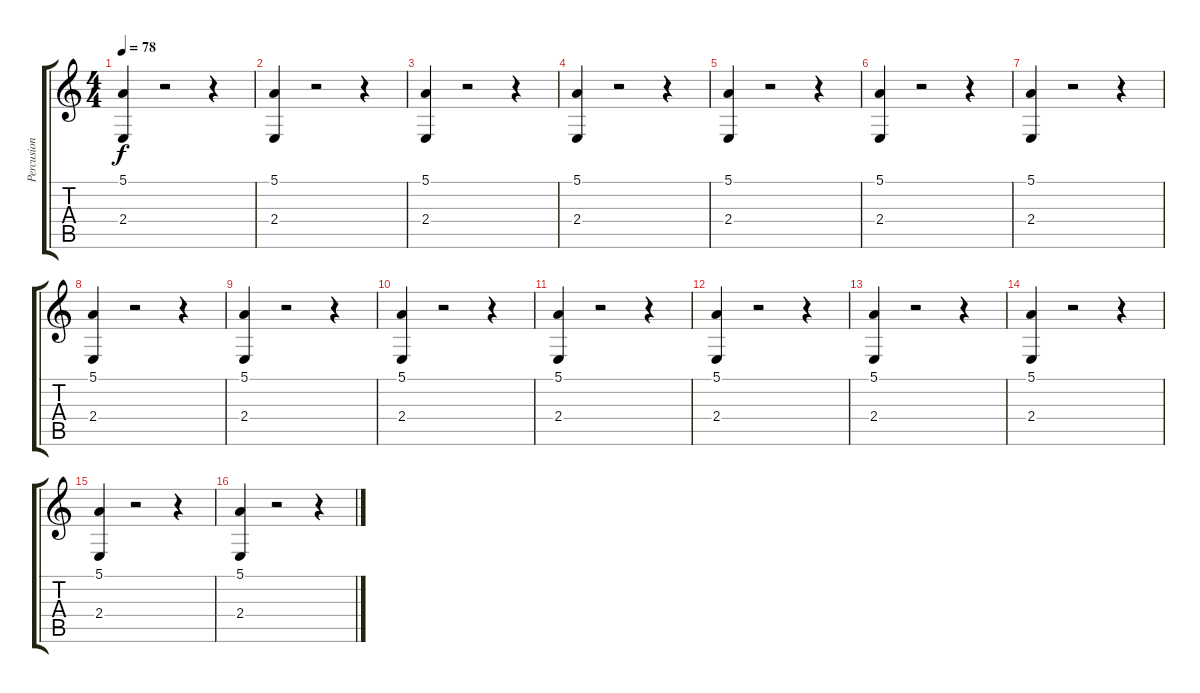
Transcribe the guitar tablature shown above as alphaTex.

\track ("Percusion" "Percusion") {instrument tubularbells}
\staff {score tabs}
\tuning (E4 B3 G3 D3 A2 E2) {hide}
\ts (4 4)
\tempo 78
\clef g2
\ks c
(5.1 2.4).4{dy f instrument tubularbells} r.2 r.4 |
(5.1 2.4).4 r.2 r.4 |
(5.1 2.4).4 r.2 r.4 |
(5.1 2.4).4 r.2 r.4 |
(5.1 2.4).4 r.2 r.4 |
(5.1 2.4).4 r.2 r.4 |
(5.1 2.4).4 r.2 r.4 |
(5.1 2.4).4 r.2 r.4 |
(5.1 2.4).4 r.2 r.4 |
(5.1 2.4).4 r.2 r.4 |
(5.1 2.4).4 r.2 r.4 |
(5.1 2.4).4 r.2 r.4 |
(5.1 2.4).4 r.2 r.4 |
(5.1 2.4).4 r.2 r.4 |
(5.1 2.4).4 r.2 r.4 |
(5.1 2.4).4 r.2 r.4
